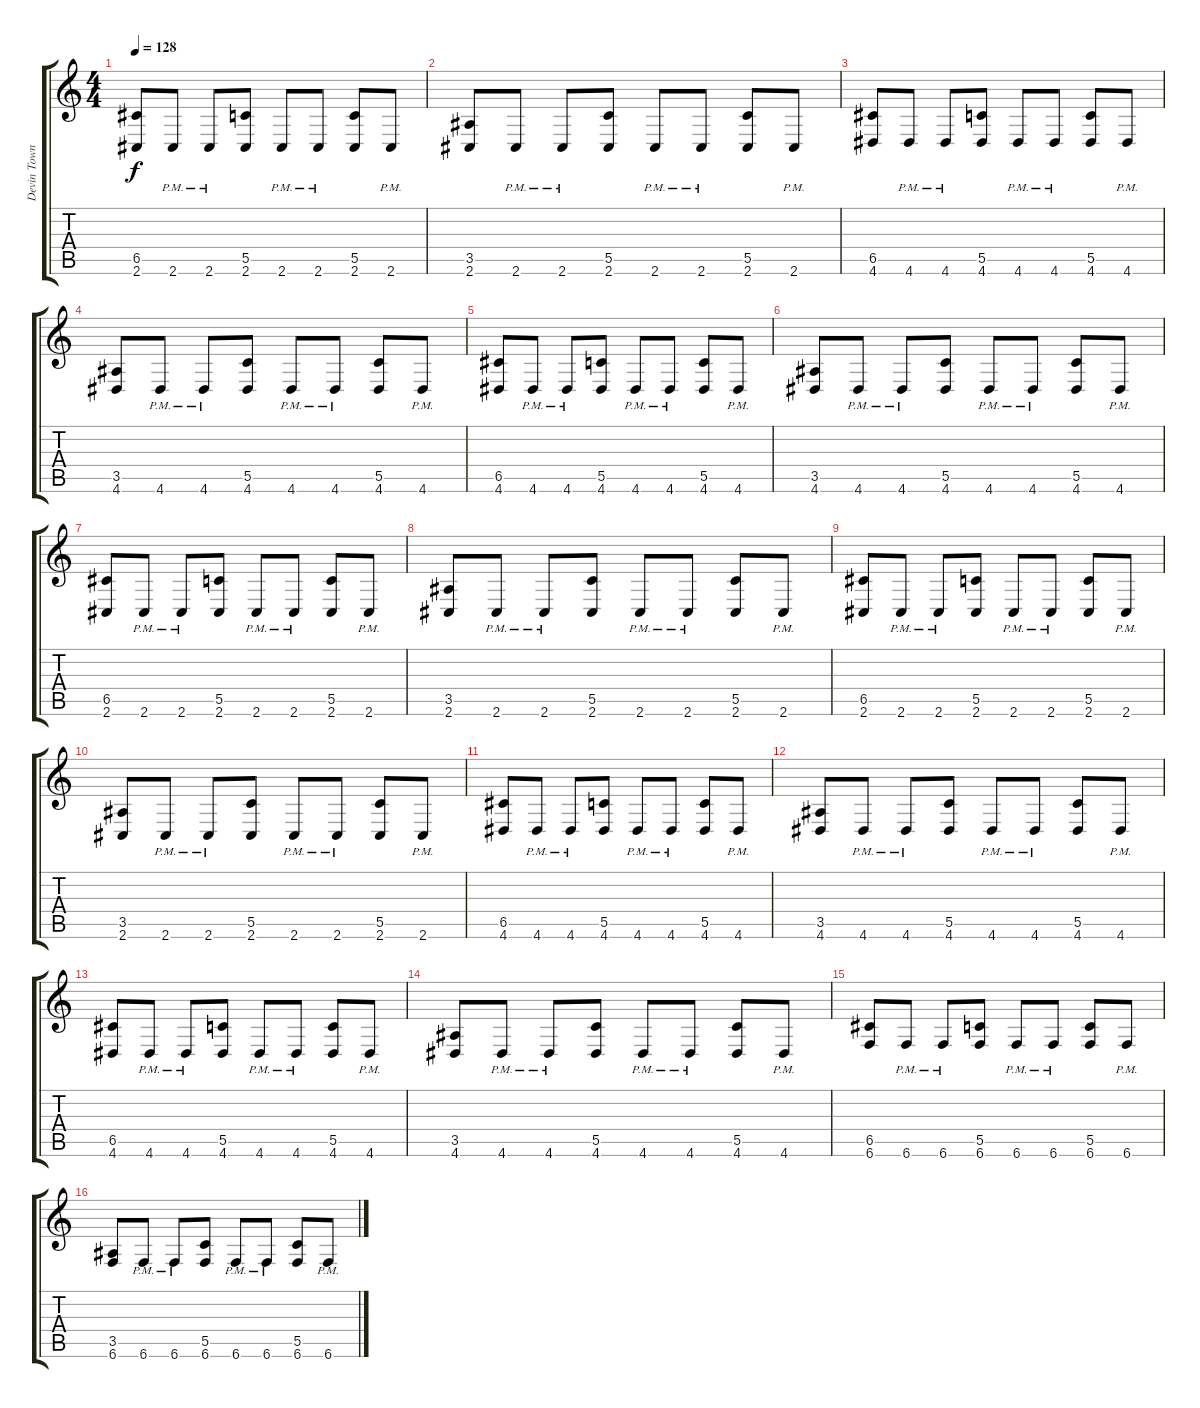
\track ("Devin Townsend" "Devin Town") {instrument distortionguitar}
\staff {score tabs}
\tuning (E4 C4 G3 C3 G2 B1) {hide}
\ts (4 4)
\tempo 128
\clef g2
\ks c
(6.5 2.6).8{dy f} 2.6{pm}.8 2.6{pm}.8 (5.5 2.6).8 2.6{pm}.8 2.6{pm}.8 (5.5 2.6).8 2.6{pm}.8 |
(3.5 2.6).8 2.6{pm}.8 2.6{pm}.8 (5.5 2.6).8 2.6{pm}.8 2.6{pm}.8 (5.5 2.6).8 2.6{pm}.8 |
(6.5 4.6).8 4.6{pm}.8 4.6{pm}.8 (5.5 4.6).8 4.6{pm}.8 4.6{pm}.8 (5.5 4.6).8 4.6{pm}.8 |
(3.5 4.6).8 4.6{pm}.8 4.6{pm}.8 (5.5 4.6).8 4.6{pm}.8 4.6{pm}.8 (5.5 4.6).8 4.6{pm}.8 |
(6.5 4.6).8 4.6{pm}.8 4.6{pm}.8 (5.5 4.6).8 4.6{pm}.8 4.6{pm}.8 (5.5 4.6).8 4.6{pm}.8 |
(3.5 4.6).8 4.6{pm}.8 4.6{pm}.8 (5.5 4.6).8 4.6{pm}.8 4.6{pm}.8 (5.5 4.6).8 4.6{pm}.8 |
(6.5 2.6).8 2.6{pm}.8 2.6{pm}.8 (5.5 2.6).8 2.6{pm}.8 2.6{pm}.8 (5.5 2.6).8 2.6{pm}.8 |
(3.5 2.6).8 2.6{pm}.8 2.6{pm}.8 (5.5 2.6).8 2.6{pm}.8 2.6{pm}.8 (5.5 2.6).8 2.6{pm}.8 |
(6.5 2.6).8 2.6{pm}.8 2.6{pm}.8 (5.5 2.6).8 2.6{pm}.8 2.6{pm}.8 (5.5 2.6).8 2.6{pm}.8 |
(3.5 2.6).8 2.6{pm}.8 2.6{pm}.8 (5.5 2.6).8 2.6{pm}.8 2.6{pm}.8 (5.5 2.6).8 2.6{pm}.8 |
(6.5 4.6).8 4.6{pm}.8 4.6{pm}.8 (5.5 4.6).8 4.6{pm}.8 4.6{pm}.8 (5.5 4.6).8 4.6{pm}.8 |
(3.5 4.6).8 4.6{pm}.8 4.6{pm}.8 (5.5 4.6).8 4.6{pm}.8 4.6{pm}.8 (5.5 4.6).8 4.6{pm}.8 |
(6.5 4.6).8 4.6{pm}.8 4.6{pm}.8 (5.5 4.6).8 4.6{pm}.8 4.6{pm}.8 (5.5 4.6).8 4.6{pm}.8 |
(3.5 4.6).8 4.6{pm}.8 4.6{pm}.8 (5.5 4.6).8 4.6{pm}.8 4.6{pm}.8 (5.5 4.6).8 4.6{pm}.8 |
(6.5 6.6).8 6.6{pm}.8 6.6{pm}.8 (5.5 6.6).8 6.6{pm}.8 6.6{pm}.8 (5.5 6.6).8 6.6{pm}.8 |
(3.5 6.6).8 6.6{pm}.8 6.6{pm}.8 (5.5 6.6).8 6.6{pm}.8 6.6{pm}.8 (5.5 6.6).8 6.6{pm}.8
